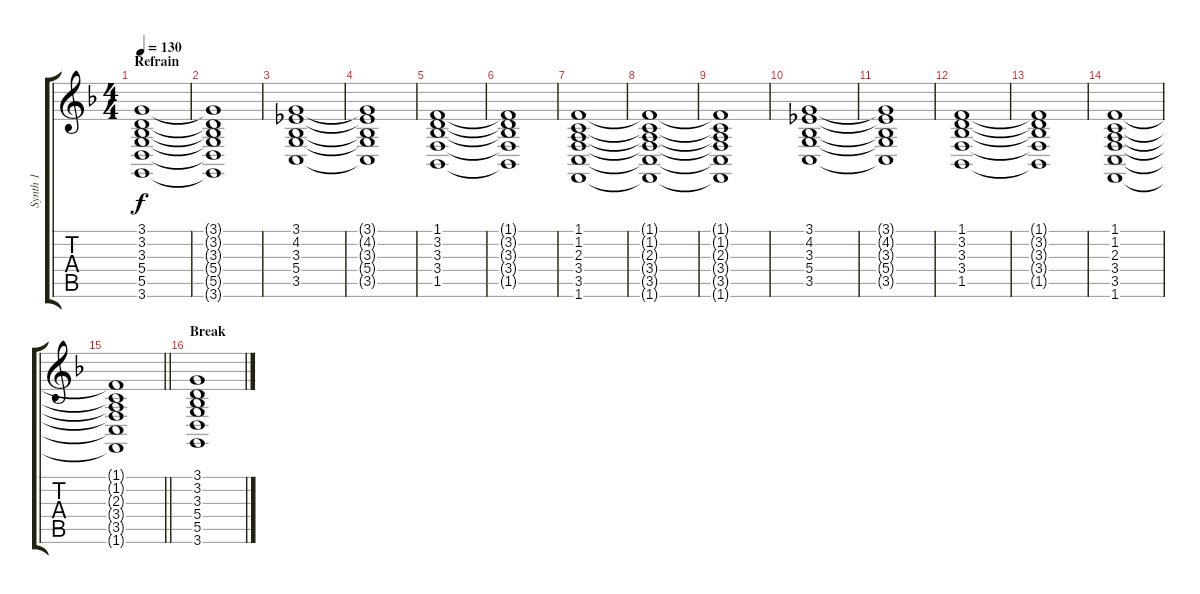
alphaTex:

\track ("Synth 1" "Synth 1") {instrument stringensemble1}
\staff {score tabs}
\tuning (E4 B3 G3 D3 A2 E2) {hide}
\ts (4 4)
\section ("" "Refrain")
\tempo 130
\clef g2
\ks f
(3.1 3.2 3.3 5.4 5.5 3.6).1{dy f volume 4} |
(3.1{t} 3.2{t} 3.3{t} 5.4{t} 5.5{t} 3.6{t}).1 |
(3.1 4.2 3.3 5.4 3.5).1 |
(3.1{t} 4.2{t} 3.3{t} 5.4{t} 3.5{t}).1 |
(1.1 3.2 3.3 3.4 1.5).1 |
(1.1{t} 3.2{t} 3.3{t} 3.4{t} 1.5{t}).1 |
(1.1 1.2 2.3 3.4 3.5 1.6).1 |
(1.1{t} 1.2{t} 2.3{t} 3.4{t} 3.5{t} 1.6{t}).1 |
(1.1{t} 1.2{t} 2.3{t} 3.4{t} 3.5{t} 1.6{t}).1 |
(3.1 4.2 3.3 5.4 3.5).1 |
(3.1{t} 4.2{t} 3.3{t} 5.4{t} 3.5{t}).1 |
(1.1 3.2 3.3 3.4 1.5).1 |
(1.1{t} 3.2{t} 3.3{t} 3.4{t} 1.5{t}).1 |
(1.1 1.2 2.3 3.4 3.5 1.6).1 |
\barLineRight lightlight
(1.1{t} 1.2{t} 2.3{t} 3.4{t} 3.5{t} 1.6{t}).1 |
\section ("" "Break")
(3.1 3.2 3.3 5.4 5.5 3.6).1{volume 4}
